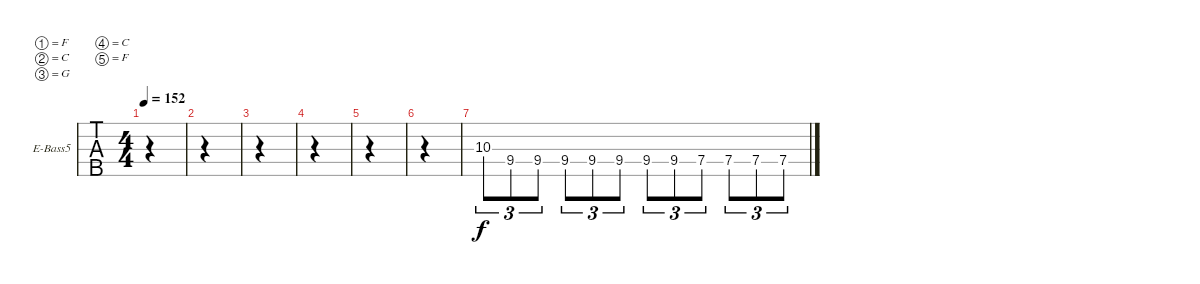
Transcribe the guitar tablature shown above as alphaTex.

\defaultSystemsLayout 4
\bracketExtendMode groupsimilarinstruments
\firstSystemTrackNameOrientation horizontal
\otherSystemsTrackNameOrientation horizontal
\track ("Electric Bass" "E-Bass5") {instrument electricbassfinger}
\staff {tabs}
\tuning (F2 C2 G1 C1 F0)
\ts (4 4)
\tempo 152
\clef f4
\ks c
|
|
|
|
|
|
10.3.8{tu (3 2)} 9.4.8{tu (3 2)} 9.4.8{tu (3 2)} 9.4.8{tu (3 2)} 9.4.8{tu (3 2)} 9.4.8{tu (3 2)} 9.4.8{tu (3 2)} 9.4.8{tu (3 2)} 7.4.8{tu (3 2)} 7.4.8{tu (3 2)} 7.4.8{tu (3 2)} 7.4.8{tu (3 2)}
